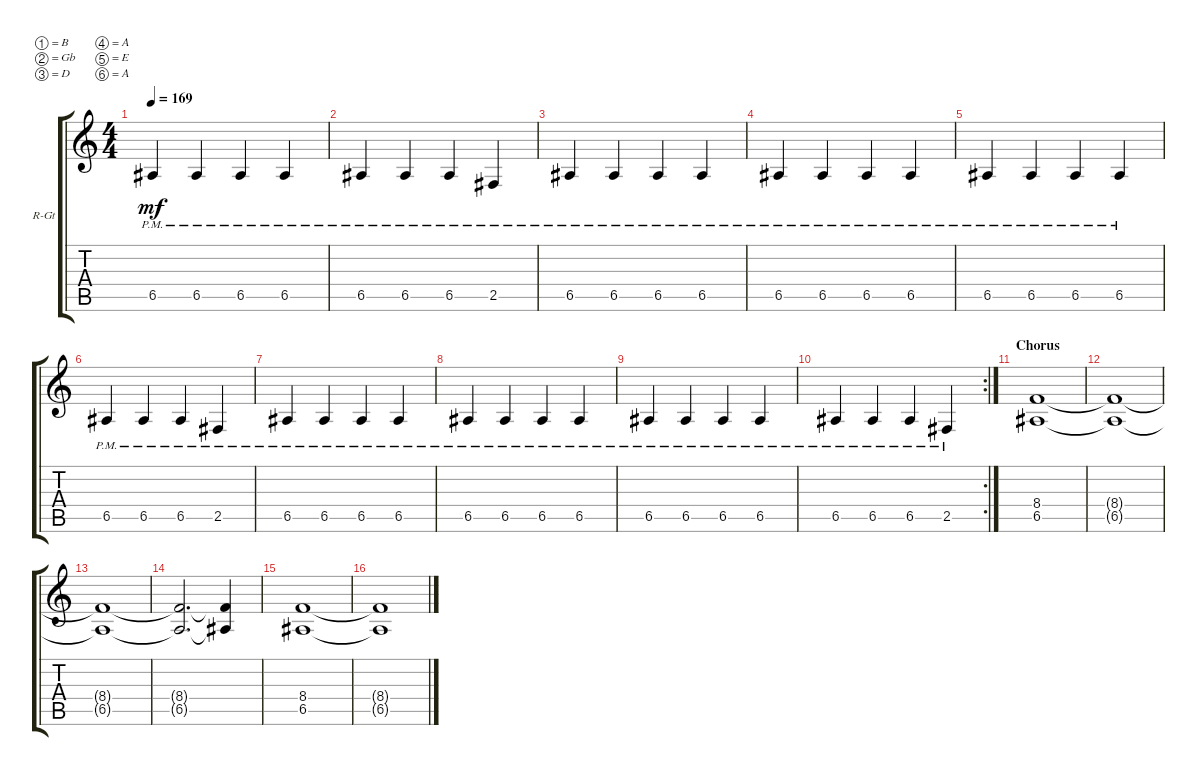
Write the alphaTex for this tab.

\bracketExtendMode groupsimilarinstruments
\firstSystemTrackNameOrientation horizontal
\otherSystemsTrackNameOrientation horizontal
\track ("Right Guitar" "R-Gt") {instrument distortionguitar}
\staff {score tabs}
\tuning (B3 Gb3 D3 A2 E2 A1)
\ts (4 4)
\tempo 169
\clef g2
\ks c
6.5{pm}.4{dy mf} 6.5{pm}.4 6.5{pm}.4 6.5{pm}.4 |
6.5{pm}.4 6.5{pm}.4 6.5{pm}.4 2.5{pm}.4 |
6.5{pm}.4 6.5{pm}.4 6.5{pm}.4 6.5{pm}.4 |
6.5{pm}.4 6.5{pm}.4 6.5{pm}.4 6.5{pm}.4 |
6.5{pm}.4 6.5{pm}.4 6.5{pm}.4 6.5{pm}.4 |
6.5{pm}.4 6.5{pm}.4 6.5{pm}.4 2.5{pm}.4 |
6.5{pm}.4 6.5{pm}.4 6.5{pm}.4 6.5{pm}.4 |
6.5{pm}.4 6.5{pm}.4 6.5{pm}.4 6.5{pm}.4 |
6.5{pm}.4 6.5{pm}.4 6.5{pm}.4 6.5{pm}.4 |
\rc 2
6.5{pm}.4 6.5{pm}.4 6.5{pm}.4 2.5{pm}.4 |
\section ("" "Chorus")
(8.4 6.5).1 |
(8.4{t} 6.5{t}).1 |
(8.4{t} 6.5{t}).1 |
(8.4{t} 6.5{t}).2{d} (8.4{t} 6.5{t}).4 |
(8.4 6.5).1 |
(8.4{t} 6.5{t}).1
